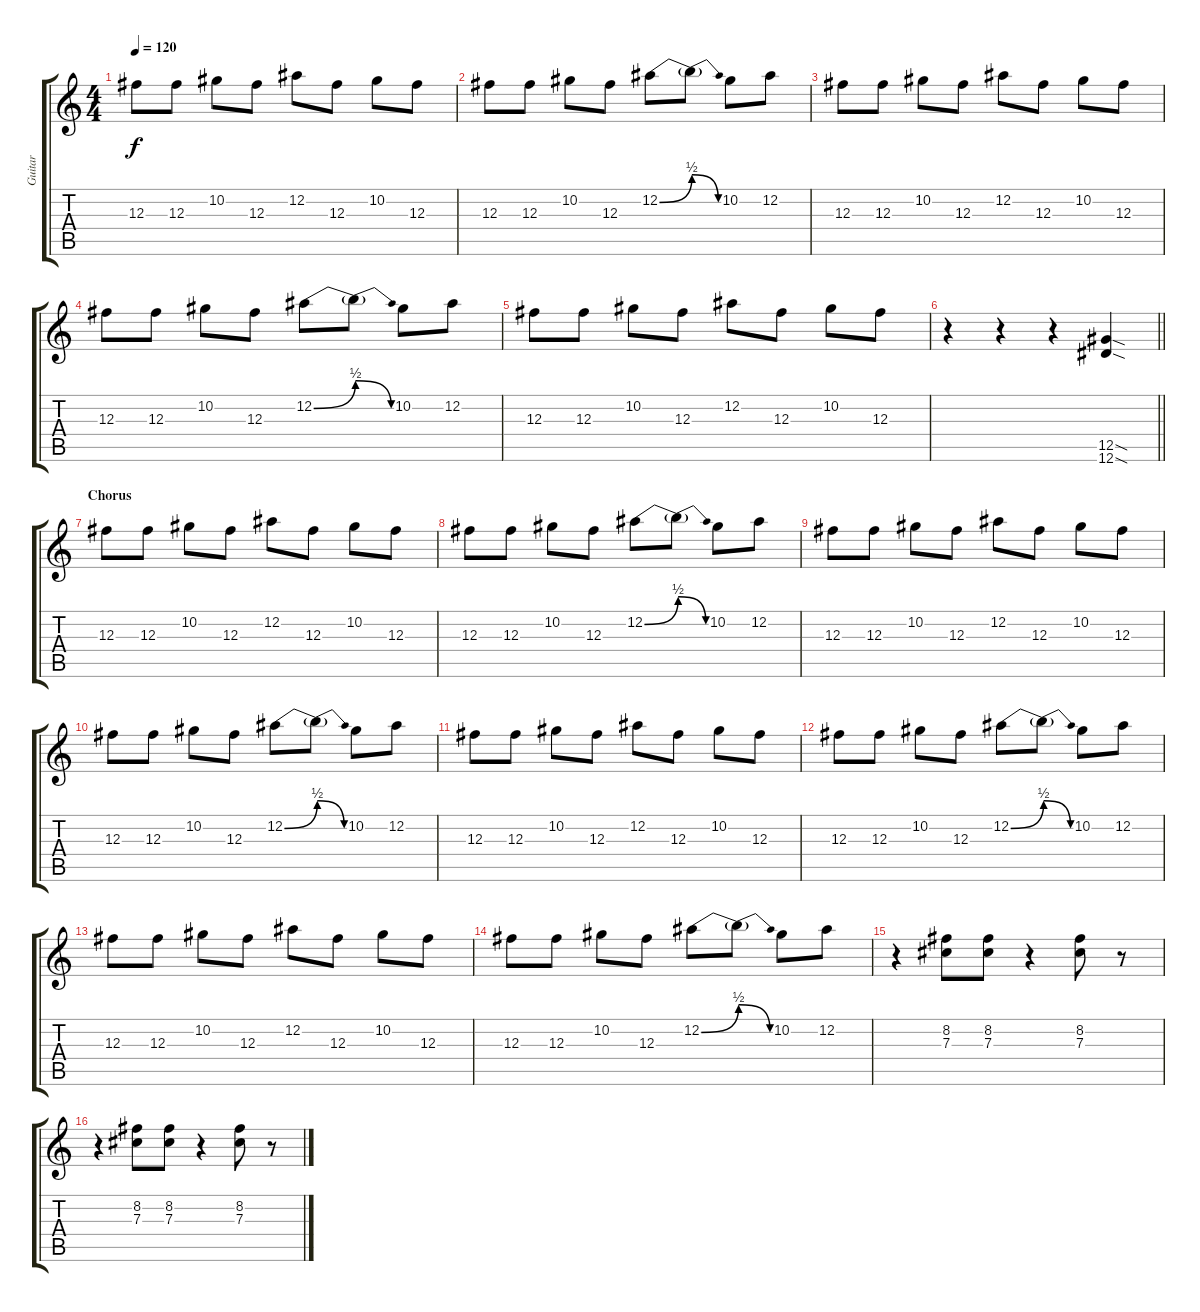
\track ("Guitar" "Guitar") {instrument distortionguitar}
\staff {score tabs}
\tuning (Eb4 Bb3 Gb3 Db3 Ab2 Eb2) {hide}
\ts (4 4)
\tempo 120
\clef g2
\ks c
12.3.8{dy f} 12.3.8 10.2.8 12.3.8 12.2.8 12.3.8 10.2.8 12.3.8 |
12.3.8 12.3.8 10.2.8 12.3.8 12.2{be (bend 0 0 60 2)}.8 12.2{be (release 0 2 60 0) t}.8 10.2.8 12.2.8 |
12.3.8 12.3.8 10.2.8 12.3.8 12.2.8 12.3.8 10.2.8 12.3.8 |
12.3.8 12.3.8 10.2.8 12.3.8 12.2{be (bend 0 0 60 2)}.8 12.2{be (release 0 2 60 0) t}.8 10.2.8 12.2.8 |
12.3.8 12.3.8 10.2.8 12.3.8 12.2.8 12.3.8 10.2.8 12.3.8 |
\barLineRight lightlight
r.4 r.4 r.4 (12.5{sod} 12.6{sod}).4{volume 11 balance 8} |
\section ("" "Chorus")
12.3.8{volume 9 balance 8} 12.3.8 10.2.8 12.3.8 12.2.8 12.3.8 10.2.8 12.3.8 |
12.3.8 12.3.8 10.2.8 12.3.8 12.2{be (bend 0 0 60 2)}.8 12.2{be (release 0 2 60 0) t}.8 10.2.8 12.2.8 |
12.3.8 12.3.8 10.2.8 12.3.8 12.2.8 12.3.8 10.2.8 12.3.8 |
12.3.8 12.3.8 10.2.8 12.3.8 12.2{be (bend 0 0 60 2)}.8 12.2{be (release 0 2 60 0) t}.8 10.2.8 12.2.8 |
12.3.8 12.3.8 10.2.8 12.3.8 12.2.8 12.3.8 10.2.8 12.3.8 |
12.3.8 12.3.8 10.2.8 12.3.8 12.2{be (bend 0 0 60 2)}.8 12.2{be (release 0 2 60 0) t}.8 10.2.8 12.2.8 |
12.3.8 12.3.8 10.2.8 12.3.8 12.2.8 12.3.8 10.2.8 12.3.8 |
12.3.8 12.3.8 10.2.8 12.3.8 12.2{be (bend 0 0 60 2)}.8 12.2{be (release 0 2 60 0) t}.8 10.2.8 12.2.8 |
r.4 (8.2 7.3).8 (8.2 7.3).8 r.4 (8.2 7.3).8 r.8 |
r.4 (8.2 7.3).8 (8.2 7.3).8 r.4 (8.2 7.3).8 r.8
